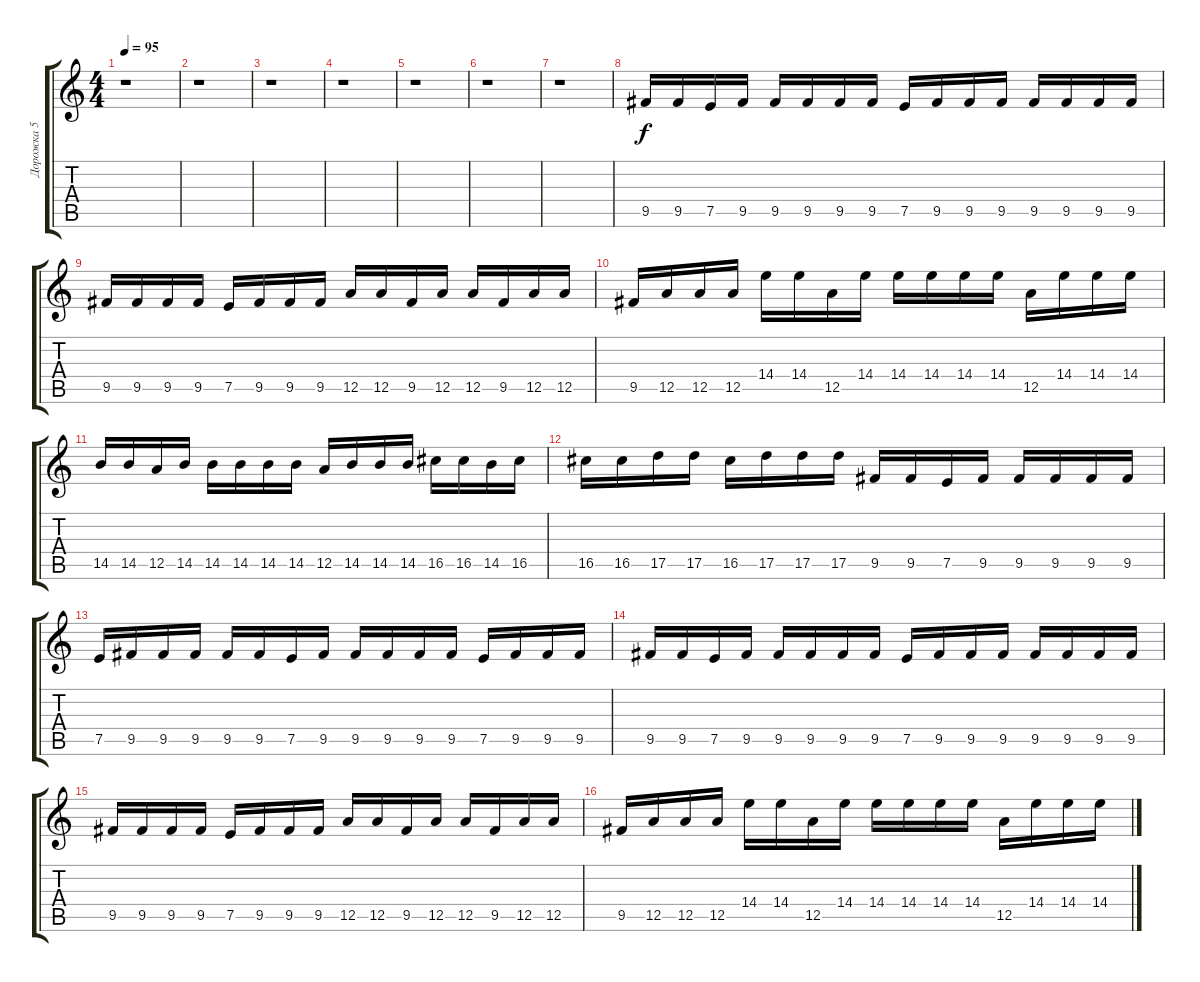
\track ("Дорожка 5" "Дорожка 5") {instrument electricguitarclean}
\staff {score tabs}
\tuning (E4 B3 G3 D3 A2 E2) {hide}
\ts (4 4)
\tempo 95
\clef g2
\ks c
r.1{dy f} |
r.1 |
r.1 |
r.1 |
r.1 |
r.1 |
r.1 |
9.5.16 9.5.16 7.5.16 9.5.16 9.5.16 9.5.16 9.5.16 9.5.16 7.5.16 9.5.16 9.5.16 9.5.16 9.5.16 9.5.16 9.5.16 9.5.16 |
9.5.16 9.5.16 9.5.16 9.5.16 7.5.16 9.5.16 9.5.16 9.5.16 12.5.16 12.5.16 9.5.16 12.5.16 12.5.16 9.5.16 12.5.16 12.5.16 |
9.5.16 12.5.16 12.5.16 12.5.16 14.4.16 14.4.16 12.5.16 14.4.16 14.4.16 14.4.16 14.4.16 14.4.16 12.5.16 14.4.16 14.4.16 14.4.16 |
14.5.16 14.5.16 12.5.16 14.5.16 14.5.16 14.5.16 14.5.16 14.5.16 12.5.16 14.5.16 14.5.16 14.5.16 16.5.16 16.5.16 14.5.16 16.5.16 |
16.5.16 16.5.16 17.5.16 17.5.16 16.5.16 17.5.16 17.5.16 17.5.16 9.5.16 9.5.16 7.5.16 9.5.16 9.5.16 9.5.16 9.5.16 9.5.16 |
7.5.16 9.5.16 9.5.16 9.5.16 9.5.16 9.5.16 7.5.16 9.5.16 9.5.16 9.5.16 9.5.16 9.5.16 7.5.16 9.5.16 9.5.16 9.5.16 |
9.5.16 9.5.16 7.5.16 9.5.16 9.5.16 9.5.16 9.5.16 9.5.16 7.5.16 9.5.16 9.5.16 9.5.16 9.5.16 9.5.16 9.5.16 9.5.16 |
9.5.16 9.5.16 9.5.16 9.5.16 7.5.16 9.5.16 9.5.16 9.5.16 12.5.16 12.5.16 9.5.16 12.5.16 12.5.16 9.5.16 12.5.16 12.5.16 |
9.5.16 12.5.16 12.5.16 12.5.16 14.4.16 14.4.16 12.5.16 14.4.16 14.4.16 14.4.16 14.4.16 14.4.16 12.5.16 14.4.16 14.4.16 14.4.16
